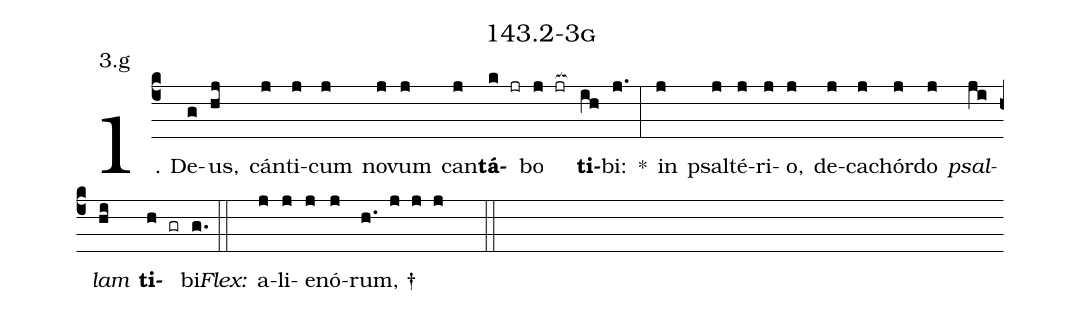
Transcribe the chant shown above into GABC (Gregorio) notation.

name: 143.2-3g;
annotation: 3.g;
%%
(c4)1. De(g)us,(hj) cán(j)ti(j)cum(j) no(j)vum(j) can(j)<b>tá</b>(k jr)bo(j jr[ocb:1{]) <b>ti</b>(ih[ocb:0}])bi:(j.) *(:) in(j) psal(j)té(j)ri(j)o,(j) de(j)ca(j)chór(j)do(j) <i>psal</i>(ji)<i>lam</i>(hi) <b>ti</b>(h gr)bi.(g.) (::)
<i>Flex:</i>()  a(j)li(j)e(j)nó(j)rum, †(h. j j j  ::)
